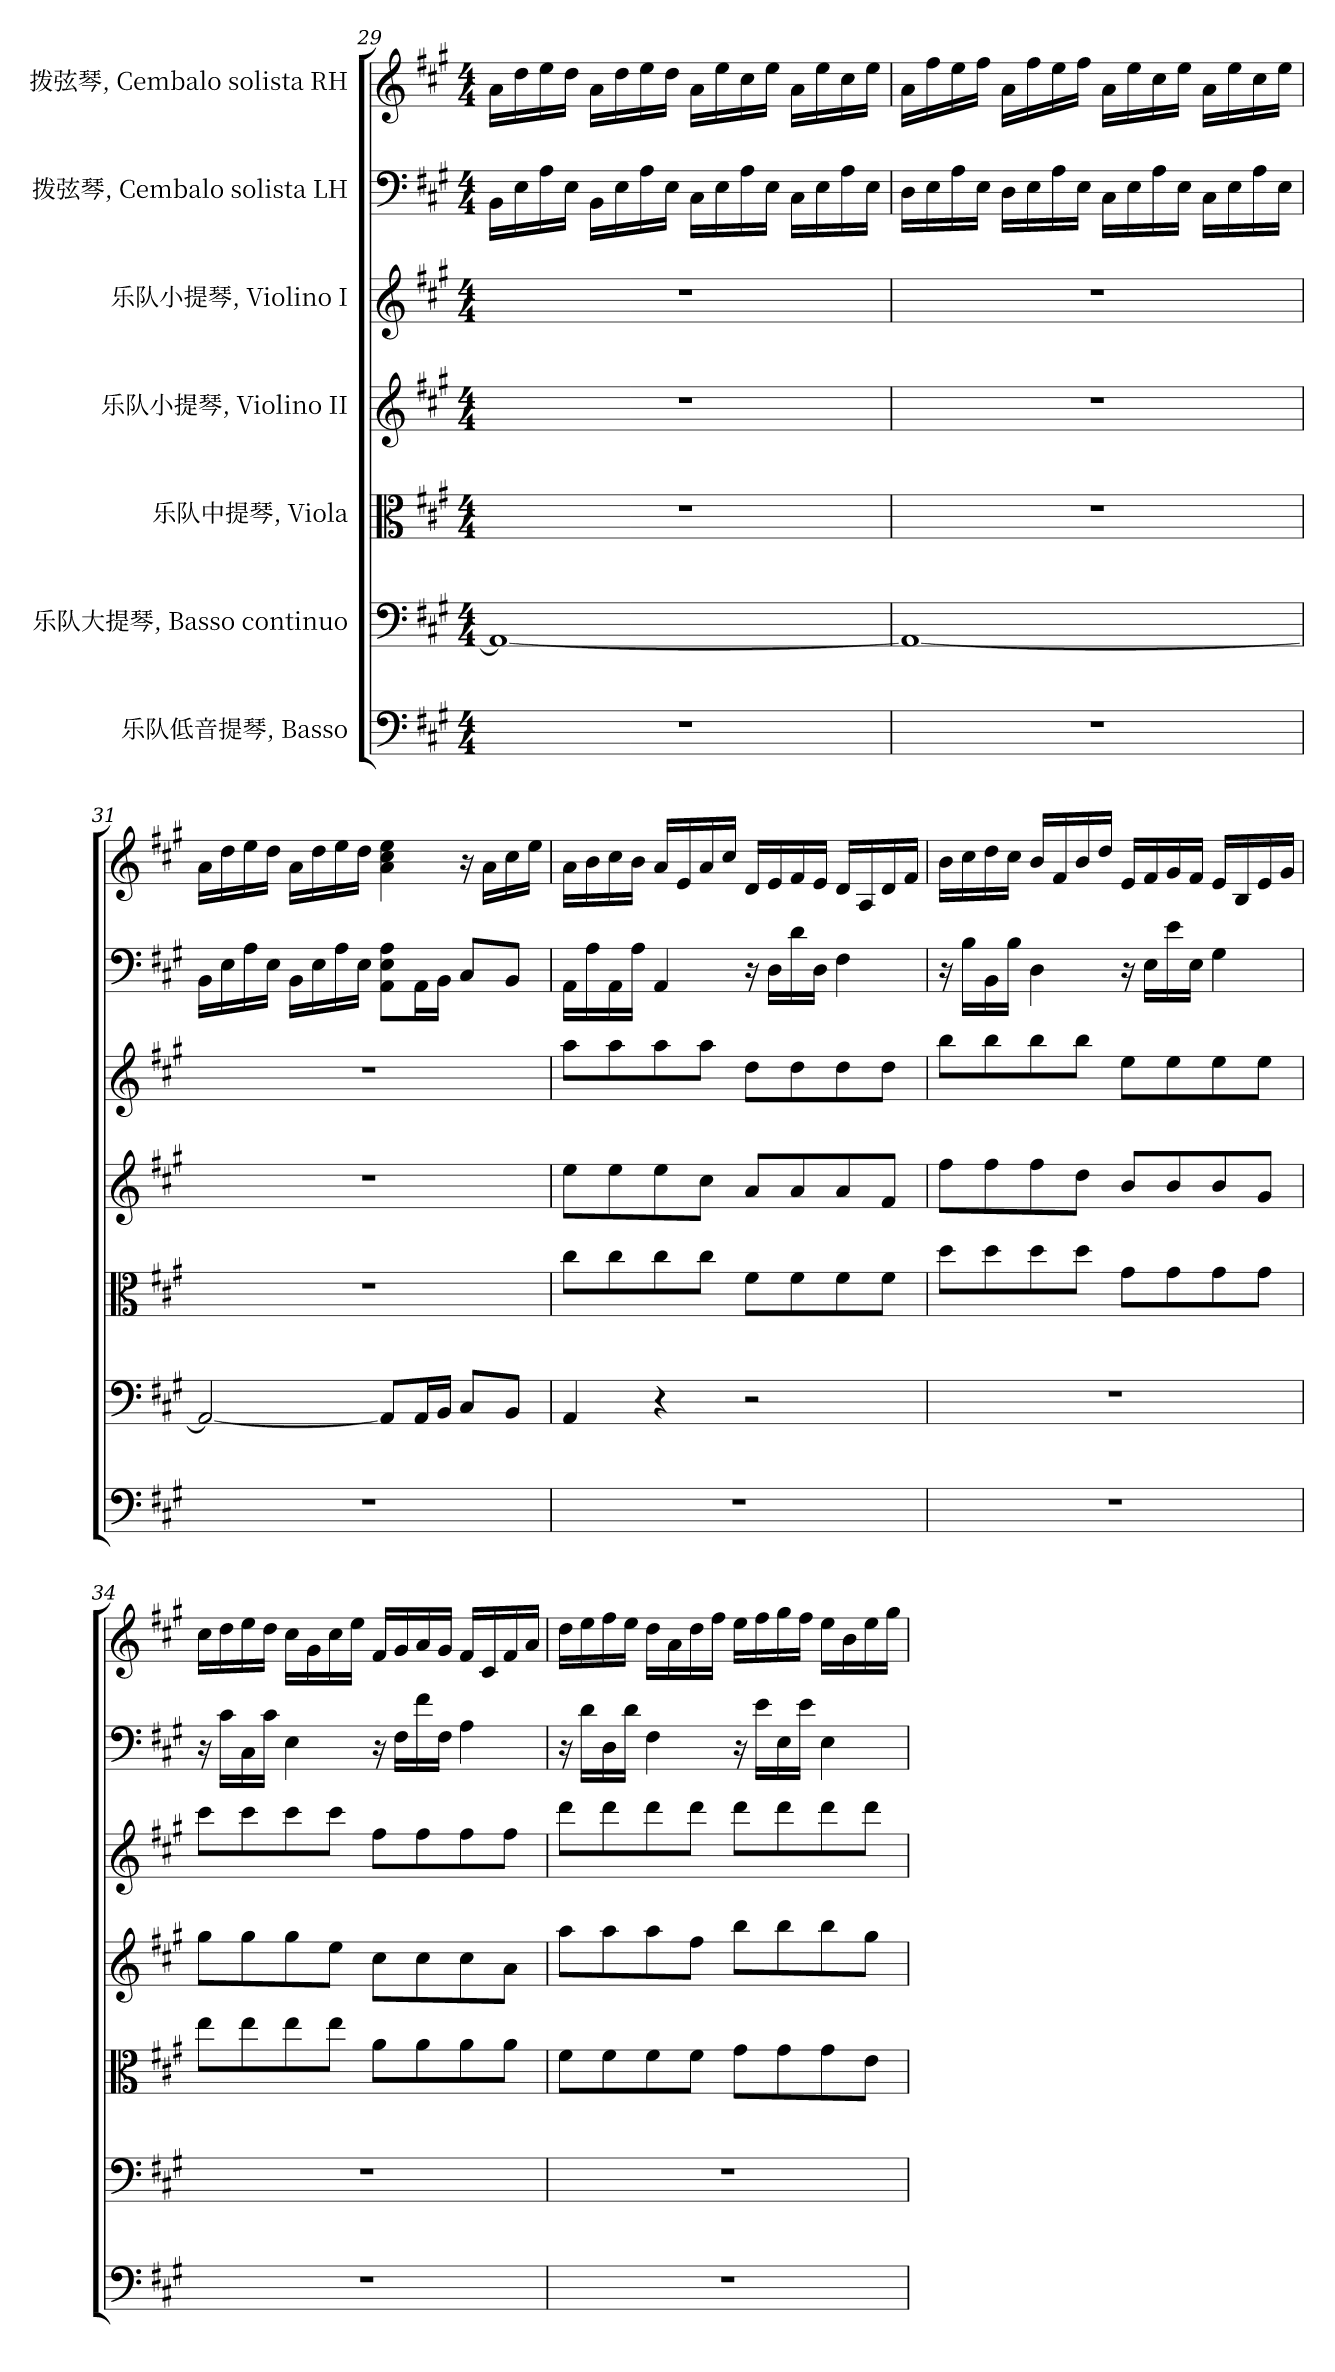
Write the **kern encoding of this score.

**kern	**kern	**kern	**kern	**kern	**kern	**kern
*part7	*part6	*part5	*part4	*part3	*part2	*part1
*staff7	*staff6	*staff5	*staff4	*staff3	*staff2	*staff1
*I"乐队低音提琴, Basso	*I"乐队大提琴, Basso continuo	*I"乐队中提琴, Viola	*I"乐队小提琴, Violino II	*I"乐队小提琴, Violino I	*I"拨弦琴, Cembalo solista LH	*I"拨弦琴, Cembalo solista RH
*clefF4	*clefF4	*clefC3	*clefG2	*clefG2	*clefF4	*clefG2
*ITrd7c12	*	*	*	*	*	*
*k[f#c#g#]	*k[f#c#g#]	*k[f#c#g#]	*k[f#c#g#]	*k[f#c#g#]	*k[f#c#g#]	*k[f#c#g#]
*M4/4	*M4/4	*M4/4	*M4/4	*M4/4	*M4/4	*M4/4
=29	=29	=29	=29	=29	=29	=29
1r	1AA_	1r	1r	1r	16BB\LL	16a\LL
.	.	.	.	.	16E\	16dd\
.	.	.	.	.	16A\	16ee\
.	.	.	.	.	16E\JJ	16dd\JJ
.	.	.	.	.	16BB\LL	16a\LL
.	.	.	.	.	16E\	16dd\
.	.	.	.	.	16A\	16ee\
.	.	.	.	.	16E\JJ	16dd\JJ
.	.	.	.	.	16C#\LL	16a\LL
.	.	.	.	.	16E\	16ee\
.	.	.	.	.	16A\	16cc#\
.	.	.	.	.	16E\JJ	16ee\JJ
.	.	.	.	.	16C#\LL	16a\LL
.	.	.	.	.	16E\	16ee\
.	.	.	.	.	16A\	16cc#\
.	.	.	.	.	16E\JJ	16ee\JJ
!!LO:PB:g=z
=30	=30	=30	=30	=30	=30	=30
1r	1AA_	1r	1r	1r	16D\LL	16a\LL
.	.	.	.	.	16E\	16ff#\
.	.	.	.	.	16A\	16ee\
.	.	.	.	.	16E\JJ	16ff#\JJ
.	.	.	.	.	16D\LL	16a\LL
.	.	.	.	.	16E\	16ff#\
.	.	.	.	.	16A\	16ee\
.	.	.	.	.	16E\JJ	16ff#\JJ
.	.	.	.	.	16C#\LL	16a\LL
.	.	.	.	.	16E\	16ee\
.	.	.	.	.	16A\	16cc#\
.	.	.	.	.	16E\JJ	16ee\JJ
.	.	.	.	.	16C#\LL	16a\LL
.	.	.	.	.	16E\	16ee\
.	.	.	.	.	16A\	16cc#\
.	.	.	.	.	16E\JJ	16ee\JJ
=31	=31	=31	=31	=31	=31	=31
1r	2AA/_	1r	1r	1r	16BB\LL	16a\LL
.	.	.	.	.	16E\	16dd\
.	.	.	.	.	16A\	16ee\
.	.	.	.	.	16E\JJ	16dd\JJ
.	.	.	.	.	16BB\LL	16a\LL
.	.	.	.	.	16E\	16dd\
.	.	.	.	.	16A\	16ee\
.	.	.	.	.	16E\JJ	16dd\JJ
.	8AA/L]	.	.	.	8AA\ 8E\ 8A\L	4a\ 4cc#\ 4ee\
.	16AA/L	.	.	.	16AA\L	.
.	16BB/JJ	.	.	.	16BB\JJ	.
.	8C#/L	.	.	.	8C#/L	16r
.	.	.	.	.	.	16a\LL
.	8BB/J	.	.	.	8BB/J	16cc#\
.	.	.	.	.	.	16ee\JJ
!!LO:PB:g=z
=32	=32	=32	=32	=32	=32	=32
1r	4AA/	8cc#\L	8ee\L	8aa\L	16AA\LL	16a\LL
.	.	.	.	.	16A\	16b\
.	.	8cc#\	8ee\	8aa\	16AA\	16cc#\
.	.	.	.	.	16A\JJ	16b\JJ
.	4r	8cc#\	8ee\	8aa\	4AA/	16a/LL
.	.	.	.	.	.	16e/
.	.	8cc#\J	8cc#\J	8aa\J	.	16a/
.	.	.	.	.	.	16cc#/JJ
.	2r	8f#\L	8a/L	8dd\L	16r	16d/LL
.	.	.	.	.	16D\LL	16e/
.	.	8f#\	8a/	8dd\	16d\	16f#/
.	.	.	.	.	16D\JJ	16e/JJ
.	.	8f#\	8a/	8dd\	4F#\	16d/LL
.	.	.	.	.	.	16A/
.	.	8f#\J	8f#/J	8dd\J	.	16d/
.	.	.	.	.	.	16f#/JJ
=33	=33	=33	=33	=33	=33	=33
1r	1r	8dd\L	8ff#\L	8bb\L	16r	16b\LL
.	.	.	.	.	16B\LL	16cc#\
.	.	8dd\	8ff#\	8bb\	16BB\	16dd\
.	.	.	.	.	16B\JJ	16cc#\JJ
.	.	8dd\	8ff#\	8bb\	4D\	16b/LL
.	.	.	.	.	.	16f#/
.	.	8dd\J	8dd\J	8bb\J	.	16b/
.	.	.	.	.	.	16dd/JJ
.	.	8g#\L	8b/L	8ee\L	16r	16e/LL
.	.	.	.	.	16E\LL	16f#/
.	.	8g#\	8b/	8ee\	16e\	16g#/
.	.	.	.	.	16E\JJ	16f#/JJ
.	.	8g#\	8b/	8ee\	4G#\	16e/LL
.	.	.	.	.	.	16B/
.	.	8g#\J	8g#/J	8ee\J	.	16e/
.	.	.	.	.	.	16g#/JJ
!!LO:PB:g=z
=34	=34	=34	=34	=34	=34	=34
1r	1r	8ee\L	8gg#\L	8ccc#\L	16r	16cc#\LL
.	.	.	.	.	16c#\LL	16dd\
.	.	8ee\	8gg#\	8ccc#\	16C#\	16ee\
.	.	.	.	.	16c#\JJ	16dd\JJ
.	.	8ee\	8gg#\	8ccc#\	4E\	16cc#\LL
.	.	.	.	.	.	16g#\
.	.	8ee\J	8ee\J	8ccc#\J	.	16cc#\
.	.	.	.	.	.	16ee\JJ
.	.	8a\L	8cc#\L	8ff#\L	16r	16f#/LL
.	.	.	.	.	16F#\LL	16g#/
.	.	8a\	8cc#\	8ff#\	16f#\	16a/
.	.	.	.	.	16F#\JJ	16g#/JJ
.	.	8a\	8cc#\	8ff#\	4A\	16f#/LL
.	.	.	.	.	.	16c#/
.	.	8a\J	8a\J	8ff#\J	.	16f#/
.	.	.	.	.	.	16a/JJ
=35	=35	=35	=35	=35	=35	=35
1r	1r	8f#\L	8aa\L	8ddd\L	16r	16dd\LL
.	.	.	.	.	16d\LL	16ee\
.	.	8f#\	8aa\	8ddd\	16D\	16ff#\
.	.	.	.	.	16d\JJ	16ee\JJ
.	.	8f#\	8aa\	8ddd\	4F#\	16dd\LL
.	.	.	.	.	.	16a\
.	.	8f#\J	8ff#\J	8ddd\J	.	16dd\
.	.	.	.	.	.	16ff#\JJ
.	.	8g#\L	8bb\L	8ddd\L	16r	16ee\LL
.	.	.	.	.	16e\LL	16ff#\
.	.	8g#\	8bb\	8ddd\	16E\	16gg#\
.	.	.	.	.	16e\JJ	16ff#\JJ
.	.	8g#\	8bb\	8ddd\	4E\	16ee\LL
.	.	.	.	.	.	16b\
.	.	8e\J	8gg#\J	8ddd\J	.	16ee\
.	.	.	.	.	.	16gg#\JJ
=	=	=	=	=	=	=
*-	*-	*-	*-	*-	*-	*-
